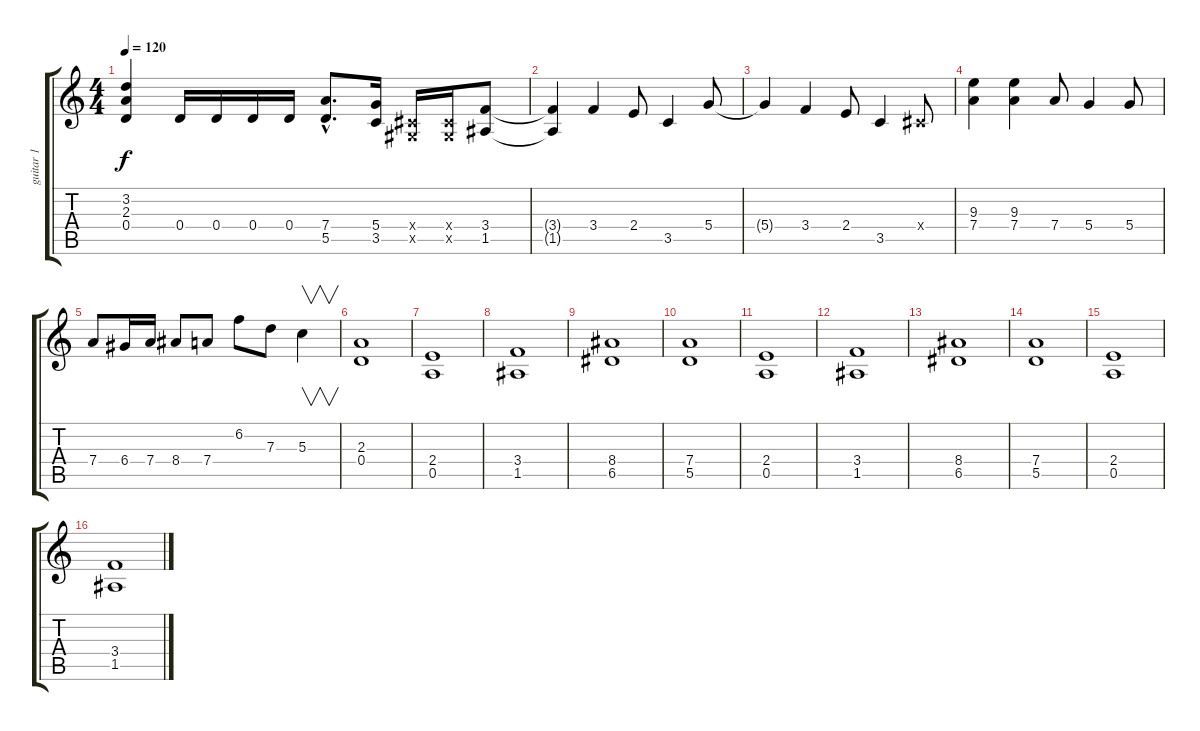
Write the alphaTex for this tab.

\track ("guitar 1" "guitar 1") {instrument overdrivenguitar}
\staff {score tabs}
\tuning (E4 B3 G3 D3 A2 E2) {hide}
\ts (4 4)
\tempo 120
\clef g2
\ks c
(3.2{t} 2.3{t} 0.4{t}).4{dy f} 0.4.16 0.4.16 0.4.16 0.4.16 (7.4{hac} 5.5{hac}).8{d} (5.4 3.5).16 (-1.4{x} -1.5{x}).16 (-1.4{x} -1.5{x}).16 (3.4 1.5).8 |
(3.4{t} 1.5{t}).4 3.4.4 2.4.8 3.5.4 5.4.8 |
5.4{t}.4 3.4.4 2.4.8 3.5.4 -1.4{x}.8 |
(9.3 7.4).4 (9.3 7.4).4 7.4.8 5.4.4 5.4.8 |
7.4.8 6.4.16 7.4.16 8.4.8 7.4.8 6.2.8 7.3.8 5.3.4{v} |
(2.3 0.4).1 |
(2.4 0.5).1 |
(3.4 1.5).1 |
(8.4 6.5).1 |
(7.4 5.5).1 |
(2.4 0.5).1 |
(3.4 1.5).1 |
(8.4 6.5).1 |
(7.4 5.5).1 |
(2.4 0.5).1 |
(3.4 1.5).1
